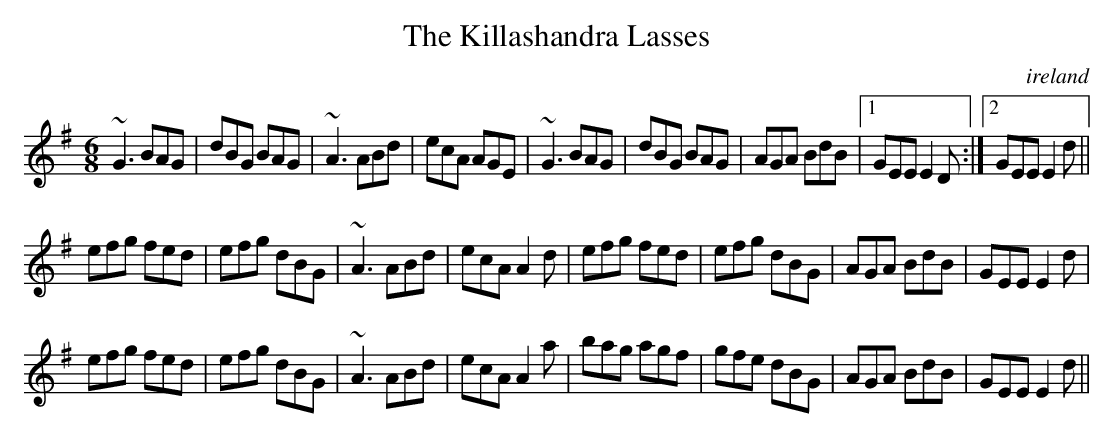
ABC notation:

X:1
T:Killashandra Lasses, The
O:ireland
M:6/8
K:G
~G3 BAG|dBG BAG|~A3 ABd|ecA AGE|~G3 BAG|dBG BAG|AGA BdB|1 GEE E2D:|2 GEE E2d||
efg fed|efg dBG|~A3 ABd|ecA A2d|efg fed|efg dBG|AGA BdB|GEE E2d|
efg fed|efg dBG|~A3 ABd|ecA A2a|bag agf|gfe dBG|AGA BdB|GEE E2d||
